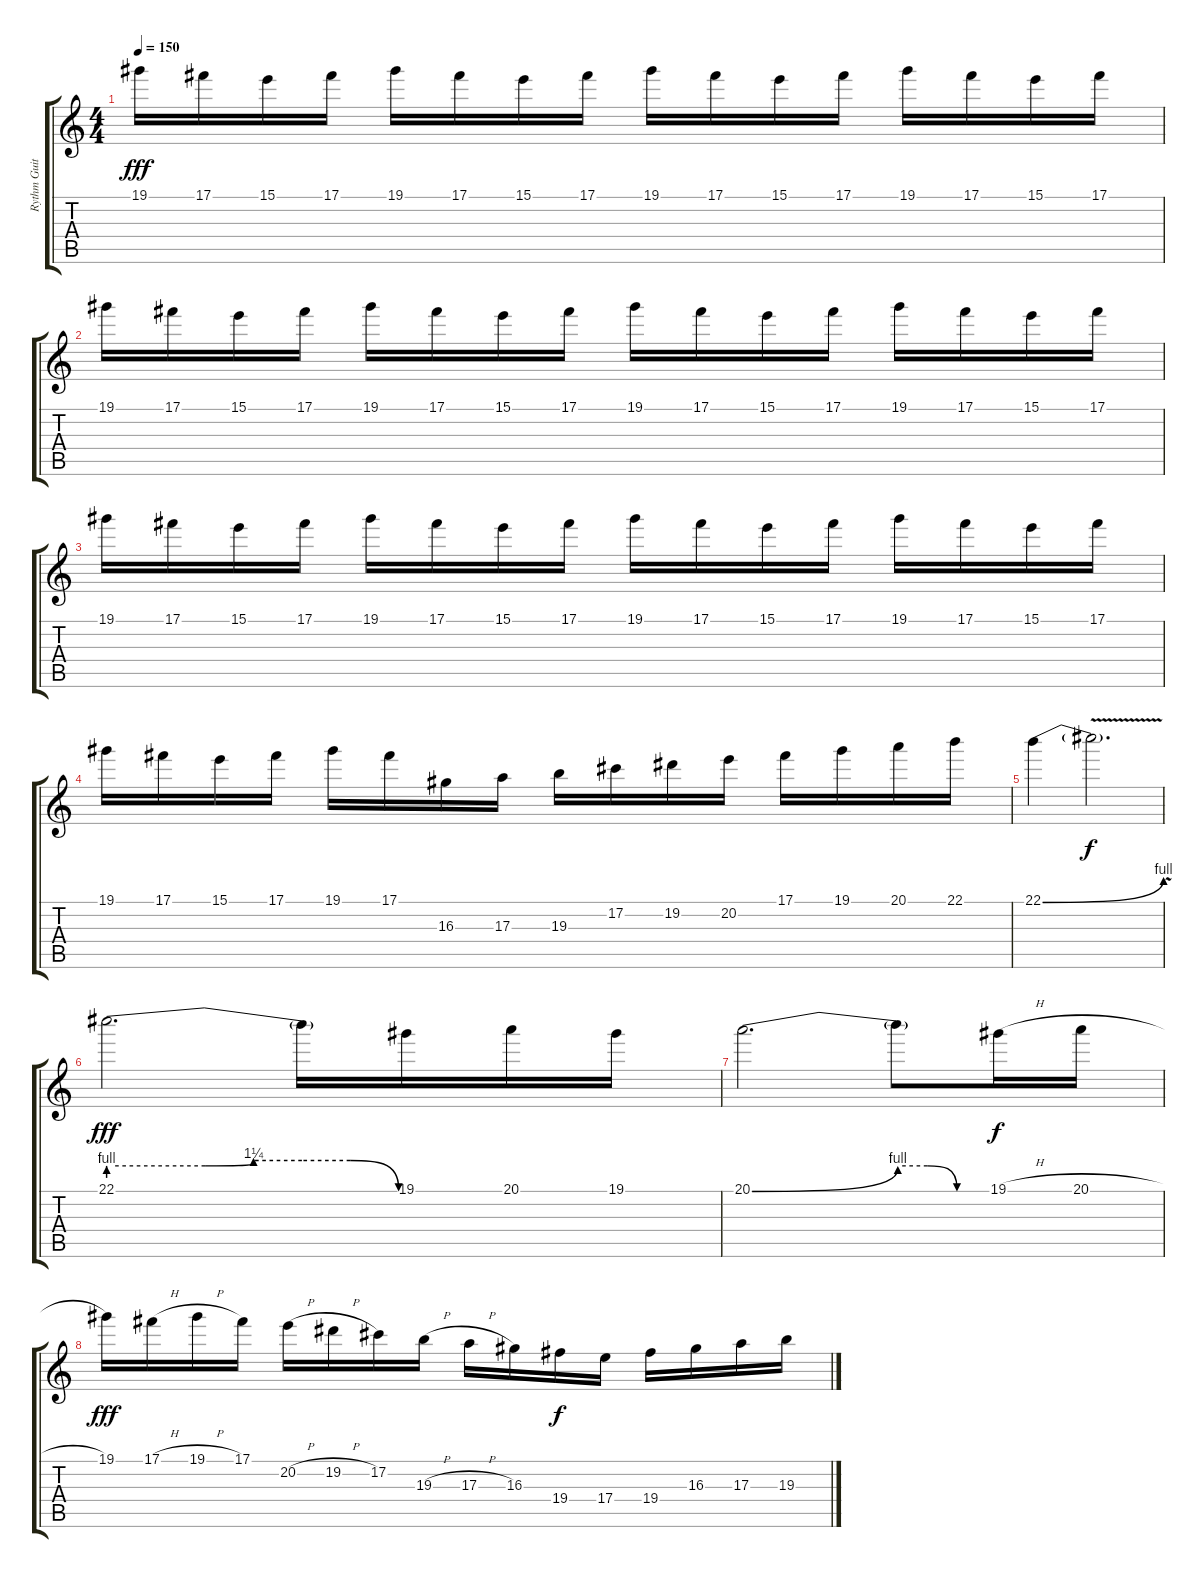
\track ("Rythm Guitar" "Rythm Guit") {instrument distortionguitar}
\staff {score tabs}
\tuning (Db4 Ab3 E3 B2 Gb2 B1) {hide}
\ts (4 4)
\tempo 150
\clef g2
\ks c
19.1.16{dy fff} 17.1.16 15.1.16 17.1.16 19.1.16 17.1.16 15.1.16 17.1.16 19.1.16 17.1.16 15.1.16 17.1.16 19.1.16 17.1.16 15.1.16 17.1.16 |
19.1.16 17.1.16 15.1.16 17.1.16 19.1.16 17.1.16 15.1.16 17.1.16 19.1.16 17.1.16 15.1.16 17.1.16 19.1.16 17.1.16 15.1.16 17.1.16 |
19.1.16 17.1.16 15.1.16 17.1.16 19.1.16 17.1.16 15.1.16 17.1.16 19.1.16 17.1.16 15.1.16 17.1.16 19.1.16 17.1.16 15.1.16 17.1.16 |
19.1.16 17.1.16 15.1.16 17.1.16 19.1.16 17.1.16 16.3.16 17.3.16 19.3.16 17.2.16 19.2.16 20.2.16 17.1.16 19.1.16 20.1.16 22.1.16 |
22.1{be (bend 0 0 60 4)}.4 22.1{v t}.2{d dy f} |
22.1{be (custom 0 4 20 4 30 5 40 5 50 5 60 0)}.2{d dy fff} 22.1{t}.16 19.1.16 20.1.16 19.1.16 |
20.1{be (bend 0 0 60 4)}.2{d} 20.1{be (custom 0 4 20 4 40 0 60 0) t}.8 19.1{h}.16{dy f} 20.1{h}.16 |
19.1.16{dy fff} 17.1{h}.16 19.1{h}.16 17.1.16 20.2{h}.16 19.2{h}.16 17.2.16 19.3{h}.16 17.3{h}.16 16.3.16 19.4.16{dy f} 17.4.16 19.4.16 16.3.16 17.3.16 19.3.16
